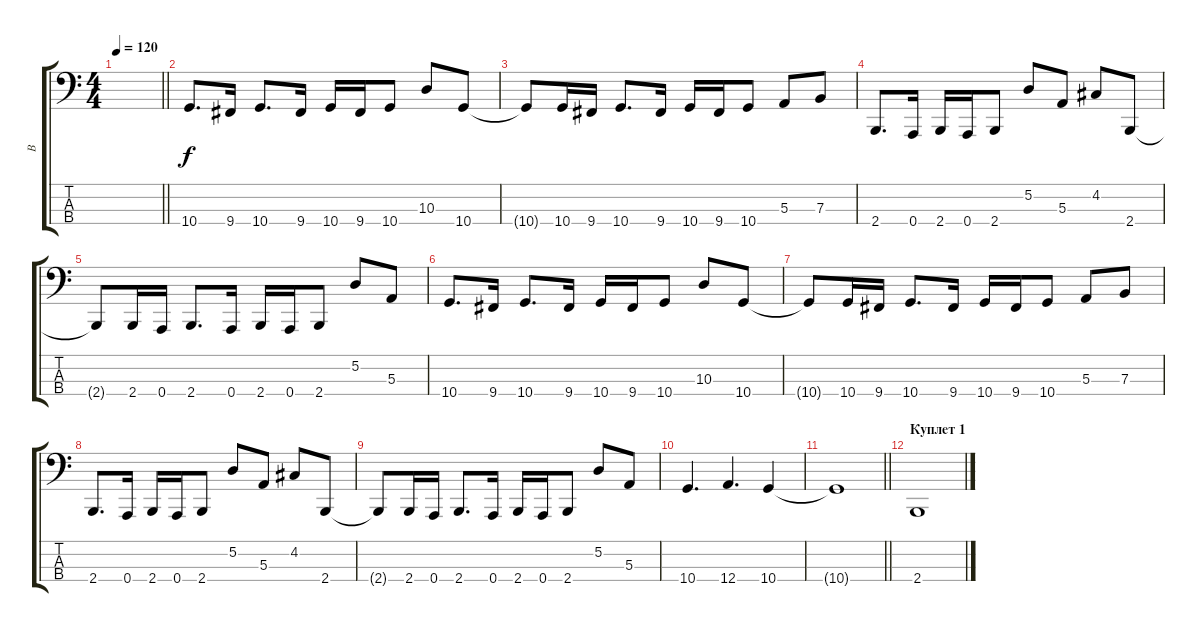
\track ("B" "B") {instrument electricbassfinger}
\staff {score tabs}
\tuning (D2 A1 E1 A0) {hide}
\ts (4 4)
\tempo 120
\clef f4
\barLineRight lightlight
\ks c
|
\section ("" "")
10.4.8{d} 9.4.16 10.4.8{d} 9.4.16 10.4.16 9.4.16 10.4.8 10.3.8 10.4.8 |
10.4{t}.8 10.4.16 9.4.16 10.4.8{d} 9.4.16 10.4.16 9.4.16 10.4.8 5.3.8 7.3.8 |
2.4.8{d} 0.4.16 2.4.16 0.4.16 2.4.8 5.2.8 5.3.8 4.2.8 2.4.8 |
2.4{t}.8 2.4.16 0.4.16 2.4.8{d} 0.4.16 2.4.16 0.4.16 2.4.8 5.2.8 5.3.8 |
10.4.8{d} 9.4.16 10.4.8{d} 9.4.16 10.4.16 9.4.16 10.4.8 10.3.8 10.4.8 |
10.4{t}.8 10.4.16 9.4.16 10.4.8{d} 9.4.16 10.4.16 9.4.16 10.4.8 5.3.8 7.3.8 |
2.4.8{d} 0.4.16 2.4.16 0.4.16 2.4.8 5.2.8 5.3.8 4.2.8 2.4.8 |
2.4{t}.8 2.4.16 0.4.16 2.4.8{d} 0.4.16 2.4.16 0.4.16 2.4.8 5.2.8 5.3.8 |
10.4.4{d} 12.4.4{d} 10.4.4 |
\barLineRight lightlight
10.4{t}.1 |
\section ("" "Куплет 1")
2.4.1
